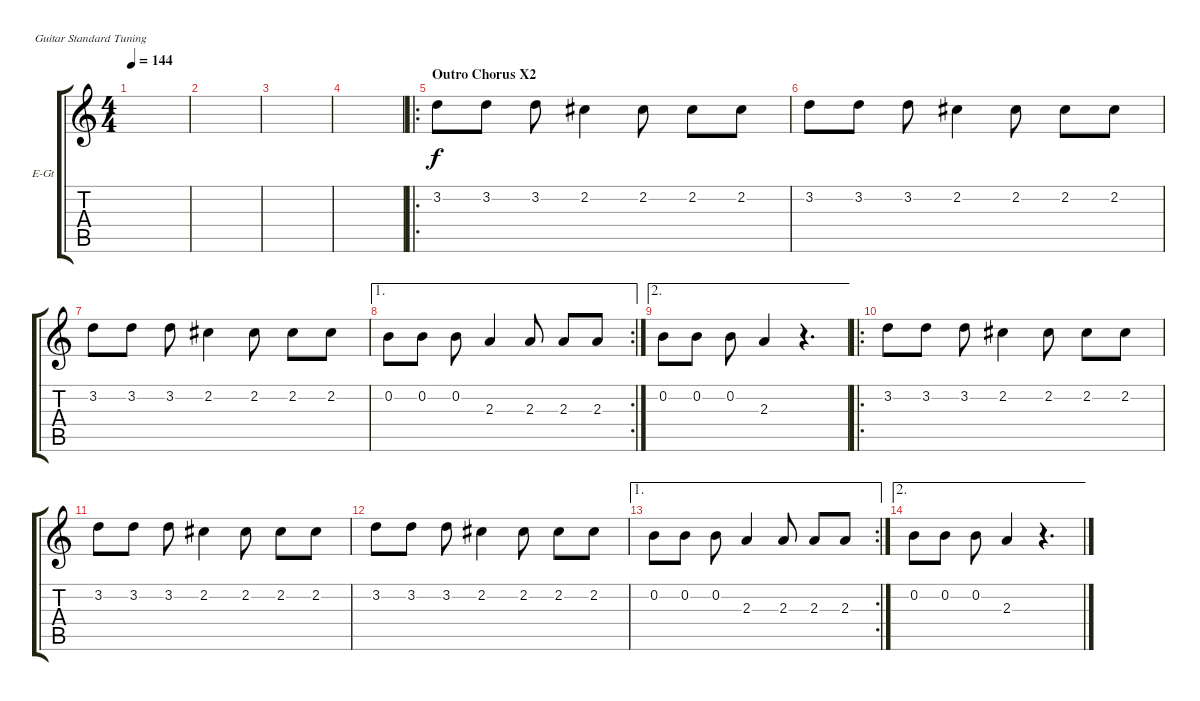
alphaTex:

\defaultSystemsLayout 4
\bracketExtendMode groupsimilarinstruments
\firstSystemTrackNameOrientation horizontal
\otherSystemsTrackNameOrientation horizontal
\track ("Julian Casablancas" "E-Gt") {instrument electricguitarclean}
\staff {score tabs}
\tuning (E4 B3 G3 D3 A2 E2)
\ts (4 4)
\tempo 144
\clef g2
\scale
0.333333
\ks c
|
\scale
0.333333 |
\scale
0.333333 |
\scale
0.312821 |
\ro
\section ("" "Outro Chorus X2")
\scale
0.374359 3.2.8 3.2.8 3.2.8 2.2.4 2.2.8 2.2.8 2.2.8 |
\scale
0.312821 3.2.8 3.2.8 3.2.8 2.2.4 2.2.8 2.2.8 2.2.8 |
\scale
0.322751 3.2.8 3.2.8 3.2.8 2.2.4 2.2.8 2.2.8 2.2.8 |
\ae 1
\rc 2
\scale
0.354497 0.2.8 0.2.8 0.2.8 2.3.4 2.3.8 2.3.8 2.3.8 |
\ae 2
\scale
0.322751 0.2.8 0.2.8 0.2.8 2.3.4 r.4{d} |
\ro
\scale
0.374359 3.2.8 3.2.8 3.2.8 2.2.4 2.2.8 2.2.8 2.2.8 |
\scale
0.312821 3.2.8 3.2.8 3.2.8 2.2.4 2.2.8 2.2.8 2.2.8 |
\scale
0.312821 3.2.8 3.2.8 3.2.8 2.2.4 2.2.8 2.2.8 2.2.8 |
\ae 1
\rc 2
0.2.8 0.2.8 0.2.8 2.3.4 2.3.8 2.3.8 2.3.8 |
\ae 2
0.2.8 0.2.8 0.2.8 2.3.4 r.4{d}
